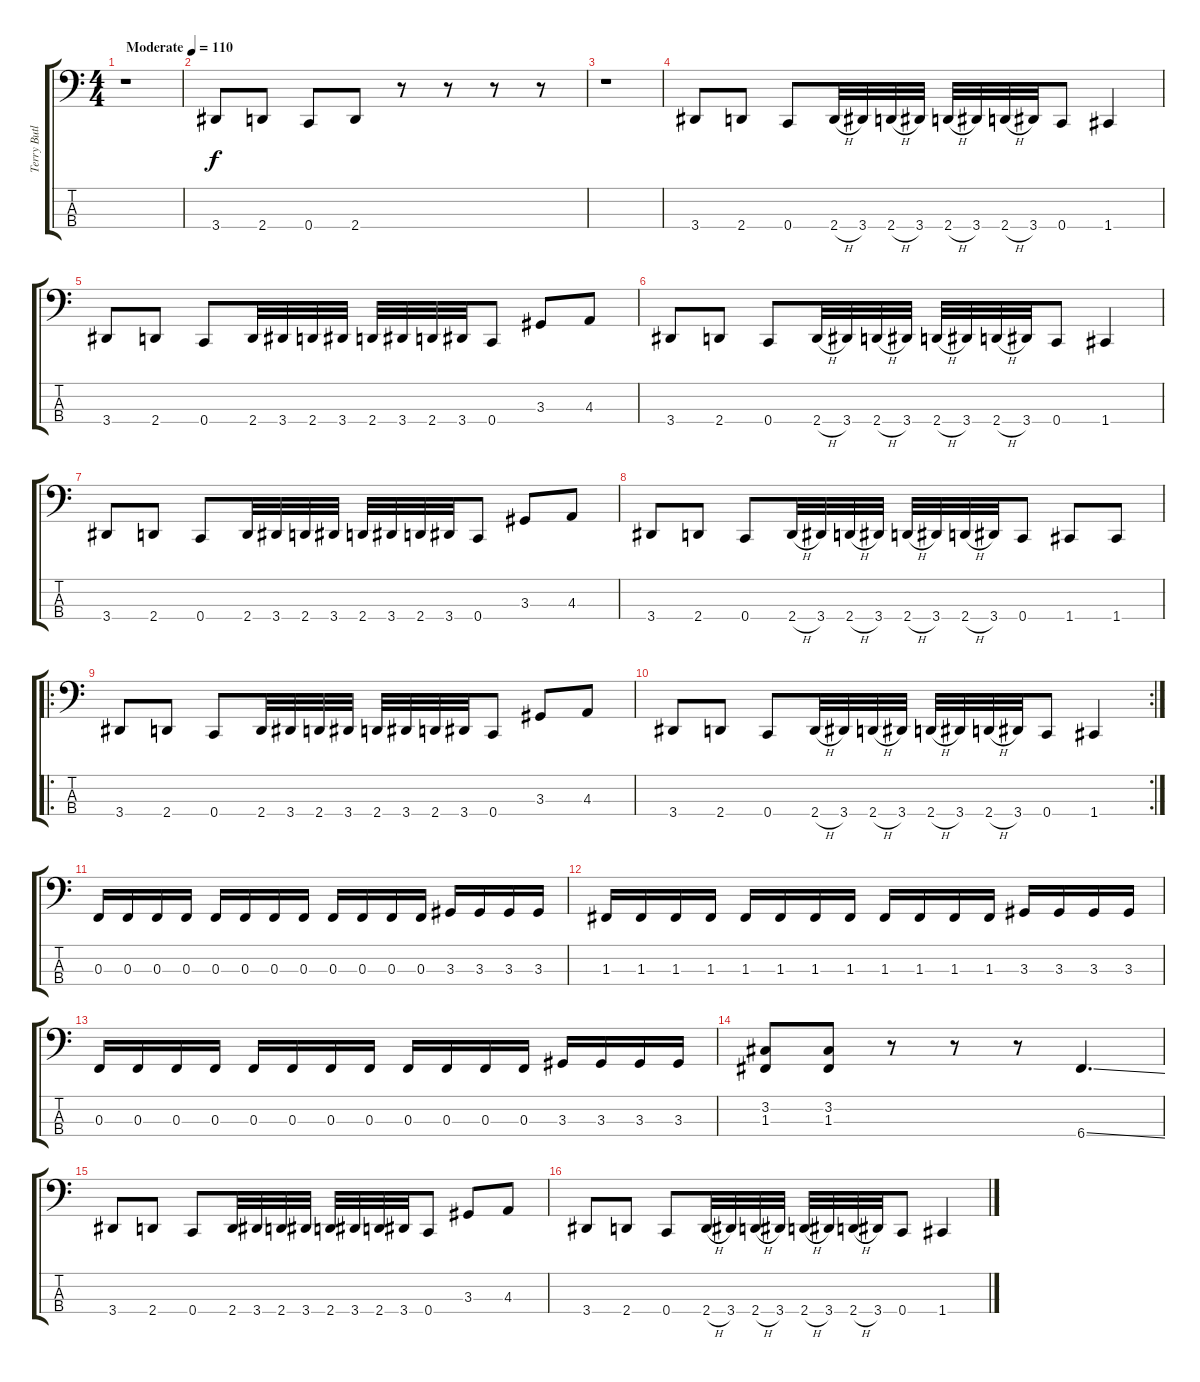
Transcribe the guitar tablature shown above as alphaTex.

\track ("Terry Butler" "Terry Butl") {instrument electricbassfinger}
\staff {score tabs}
\tuning (Eb2 Bb1 F1 C1) {hide}
\ts (4 4)
\tempo (110 "Moderate")
\clef f4
\ks c
r.1{dy f instrument electricbassfinger} |
3.4.8 2.4.8 0.4.8 2.4.8 r.8 r.8 r.8 r.8 |
r.1 |
3.4.8 2.4.8 0.4.8 2.4{h}.32 3.4.32 2.4{h}.32 3.4.32 2.4{h}.32 3.4.32 2.4{h}.32 3.4.32 0.4.8 1.4.4 |
3.4.8 2.4.8 0.4.8 2.4.32 3.4.32 2.4.32 3.4.32 2.4.32 3.4.32 2.4.32 3.4.32 0.4.8 3.3.8 4.3.8 |
3.4.8 2.4.8 0.4.8 2.4{h}.32 3.4.32 2.4{h}.32 3.4.32 2.4{h}.32 3.4.32 2.4{h}.32 3.4.32 0.4.8 1.4.4 |
3.4.8 2.4.8 0.4.8 2.4.32 3.4.32 2.4.32 3.4.32 2.4.32 3.4.32 2.4.32 3.4.32 0.4.8 3.3.8 4.3.8 |
3.4.8 2.4.8 0.4.8 2.4{h}.32 3.4.32 2.4{h}.32 3.4.32 2.4{h}.32 3.4.32 2.4{h}.32 3.4.32 0.4.8 1.4.8 1.4.8 |
\ro
3.4.8 2.4.8 0.4.8 2.4.32 3.4.32 2.4.32 3.4.32 2.4.32 3.4.32 2.4.32 3.4.32 0.4.8 3.3.8 4.3.8 |
\rc 2
3.4.8 2.4.8 0.4.8 2.4{h}.32 3.4.32 2.4{h}.32 3.4.32 2.4{h}.32 3.4.32 2.4{h}.32 3.4.32 0.4.8 1.4.4 |
0.3.16 0.3.16 0.3.16 0.3.16 0.3.16 0.3.16 0.3.16 0.3.16 0.3.16 0.3.16 0.3.16 0.3.16 3.3.16 3.3.16 3.3.16 3.3.16 |
1.3.16 1.3.16 1.3.16 1.3.16 1.3.16 1.3.16 1.3.16 1.3.16 1.3.16 1.3.16 1.3.16 1.3.16 3.3.16 3.3.16 3.3.16 3.3.16 |
0.3.16 0.3.16 0.3.16 0.3.16 0.3.16 0.3.16 0.3.16 0.3.16 0.3.16 0.3.16 0.3.16 0.3.16 3.3.16 3.3.16 3.3.16 3.3.16 |
(3.2 1.3).8 (3.2 1.3).8 r.8 r.8 r.8 6.4{ss}.4{d} |
3.4.8 2.4.8 0.4.8 2.4.32 3.4.32 2.4.32 3.4.32 2.4.32 3.4.32 2.4.32 3.4.32 0.4.8 3.3.8 4.3.8 |
3.4.8 2.4.8 0.4.8 2.4{h}.32 3.4.32 2.4{h}.32 3.4.32 2.4{h}.32 3.4.32 2.4{h}.32 3.4.32 0.4.8 1.4.4
